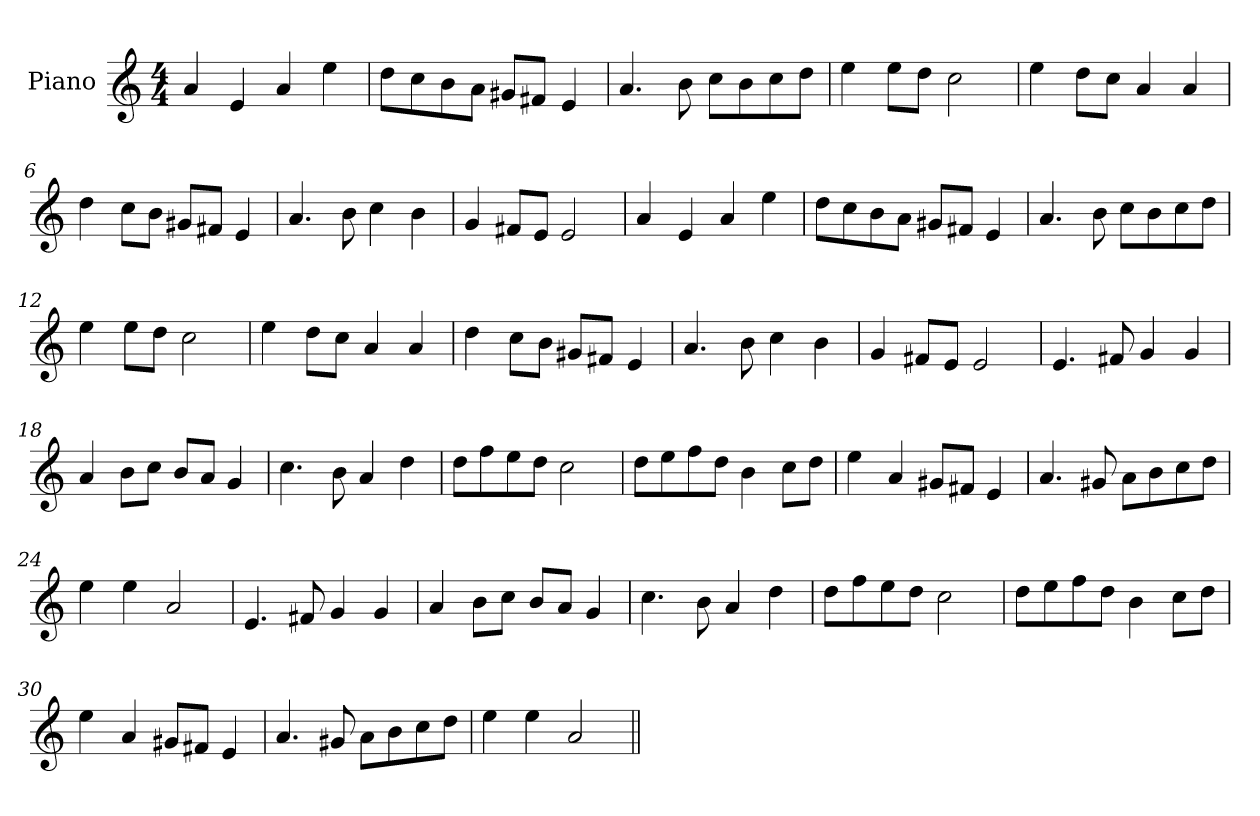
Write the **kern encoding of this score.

**kern
*part1
*staff1
*I"Piano
*I'Pno
*clefG2
*k[]
*M4/4
=1
4a/
4e/
4a/
4ee\
=2
8dd\L
8cc\
8b\
8a\J
8g#X/L
8f#X/J
4e/
=3
4.a/
8b\
8cc\L
8b\
8cc\
8dd\J
=4
4ee\
8ee\L
8dd\J
2cc\
=5
4ee\
8dd\L
8cc\J
4a/
4a/
=6
4dd\
8cc\L
8b\J
8g#X/L
8f#X/J
4e/
=7
4.a/
8b\
4cc\
4b\
!!LO:LB:g=z
=8
4g/
8f#X/L
8e/J
2e/
=9
4a/
4e/
4a/
4ee\
=10
8dd\L
8cc\
8b\
8a\J
8g#X/L
8f#X/J
4e/
=11
4.a/
8b\
8cc\L
8b\
8cc\
8dd\J
=12
4ee\
8ee\L
8dd\J
2cc\
=13
4ee\
8dd\L
8cc\J
4a/
4a/
=14
4dd\
8cc\L
8b\J
8g#X/L
8f#X/J
4e/
!!LO:LB:g=z
=15
4.a/
8b\
4cc\
4b\
=16
4g/
8f#X/L
8e/J
2e/
=17
4.e/
8f#X/
4g/
4g/
=18
4a/
8b\L
8cc\J
8b/L
8a/J
4g/
=19
4.cc\
8b\
4a/
4dd\
=20
8dd\L
8ff\
8ee\
8dd\J
2cc\
=21
8dd\L
8ee\
8ff\
8dd\J
4b\
8cc\L
8dd\J
!!LO:LB:g=z
=22
4ee\
4a/
8g#X/L
8f#X/J
4e/
=23
4.a/
8g#X/
8a\L
8b\
8cc\
8dd\J
=24
4ee\
4ee\
2a/
=25
4.e/
8f#X/
4g/
4g/
=26
4a/
8b\L
8cc\J
8b/L
8a/J
4g/
=27
4.cc\
8b\
4a/
4dd\
=28
8dd\L
8ff\
8ee\
8dd\J
2cc\
!!LO:LB:g=z
=29
8dd\L
8ee\
8ff\
8dd\J
4b\
8cc\L
8dd\J
=30
4ee\
4a/
8g#X/L
8f#X/J
4e/
=31
4.a/
8g#X/
8a\L
8b\
8cc\
8dd\J
=32
4ee\
4ee\
2a/
=||
*-
